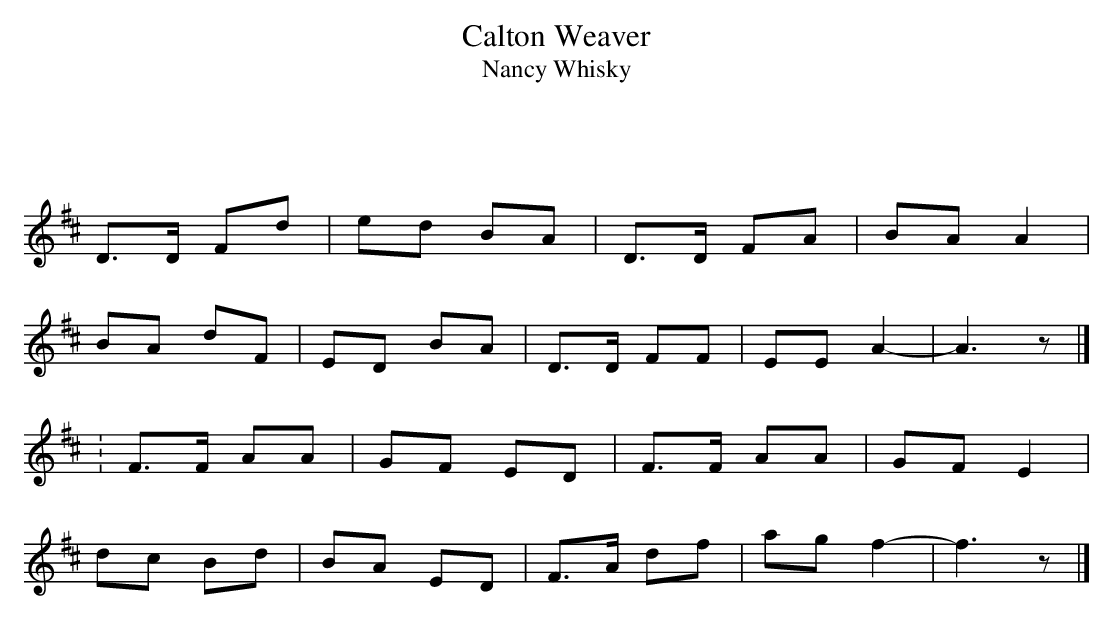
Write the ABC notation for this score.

X:1
T:Calton Weaver
T:Nancy Whisky
M:2/4
L:1/8
K:D
V1:
D>D Fd | ed BA | D>D FA | BA A2  |
BA  dF | ED BA | D>D FF | EE A2- | A3 z |]
V2:
F>F AA | GF ED | F>F AA | GF E2 |
dc  Bd | BA ED | F>A df | ag f2- | f3 z |]
